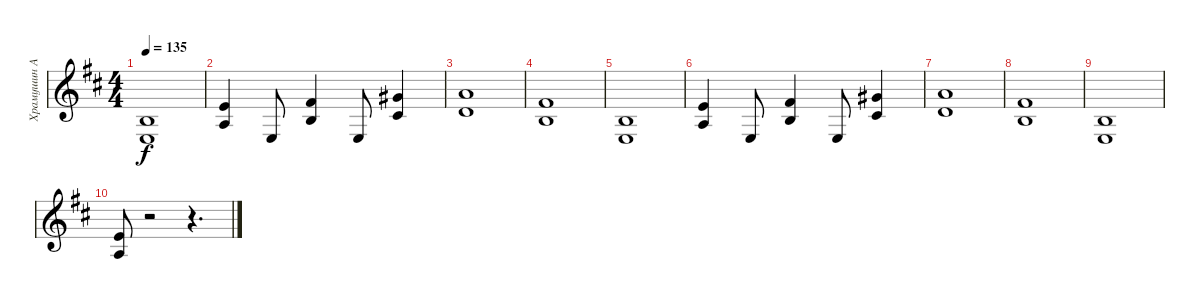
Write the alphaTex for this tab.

\track ("Храмушин Александр" "Храмушин А") {instrument overdrivenguitar}
\staff {score}
\tuning (E4 B3 G3 D3 A2 E2) {hide}
\ts (4 4)
\tempo 135
\clef g2
\ks d
(2.5 0.6).1{dy f} |
(2.4 0.5).4 0.6.8 (4.4 2.5).4 0.6.8 (1.3 4.5).4 |
(2.3 0.4).1 |
(2.5 14.6).1 |
(2.5 0.6).1 |
(2.4 0.5).4 0.6.8 (4.4 2.5).4 0.6.8 (1.3 4.5).4 |
(2.3 0.4).1 |
(2.5 14.6).1 |
(2.5 0.6).1 |
(2.4 0.5).8 r.2 r.4{d}
